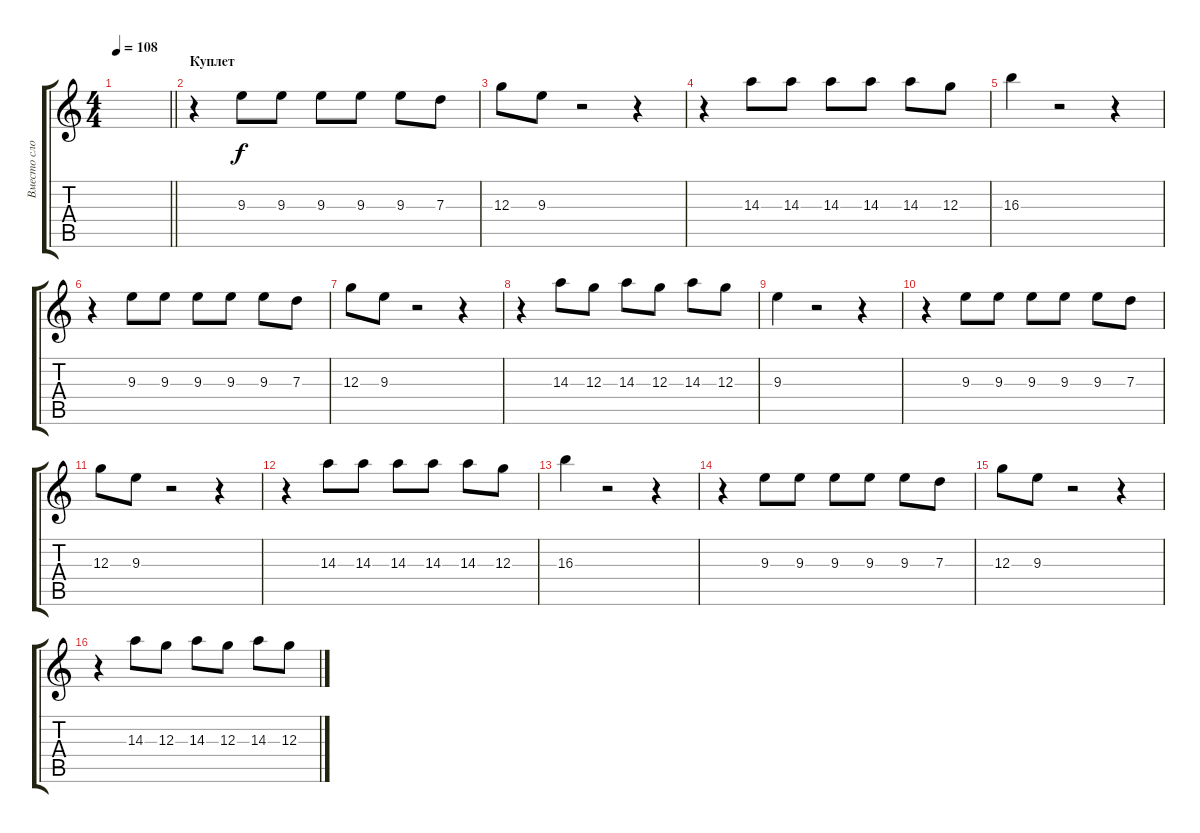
\track ("Вместо слов" "Вместо сло") {instrument distortionguitar}
\staff {score tabs}
\tuning (E4 B3 G3 D3 A2 E2) {hide}
\ts (4 4)
\tempo 108
\clef g2
\barLineRight lightlight
\ks c
|
\section ("" "Куплет")
r.4 9.3.8 9.3.8 9.3.8 9.3.8 9.3.8 7.3.8 |
12.3.8 9.3.8 r.2 r.4 |
r.4 14.3.8 14.3.8 14.3.8 14.3.8 14.3.8 12.3.8 |
16.3.4 r.2 r.4 |
r.4 9.3.8 9.3.8 9.3.8 9.3.8 9.3.8 7.3.8 |
12.3.8 9.3.8 r.2 r.4 |
r.4 14.3.8 12.3.8 14.3.8 12.3.8 14.3.8 12.3.8 |
9.3.4 r.2 r.4 |
r.4 9.3.8 9.3.8 9.3.8 9.3.8 9.3.8 7.3.8 |
12.3.8 9.3.8 r.2 r.4 |
r.4 14.3.8 14.3.8 14.3.8 14.3.8 14.3.8 12.3.8 |
16.3.4 r.2 r.4 |
r.4 9.3.8 9.3.8 9.3.8 9.3.8 9.3.8 7.3.8 |
12.3.8 9.3.8 r.2 r.4 |
r.4 14.3.8 12.3.8 14.3.8 12.3.8 14.3.8 12.3.8
